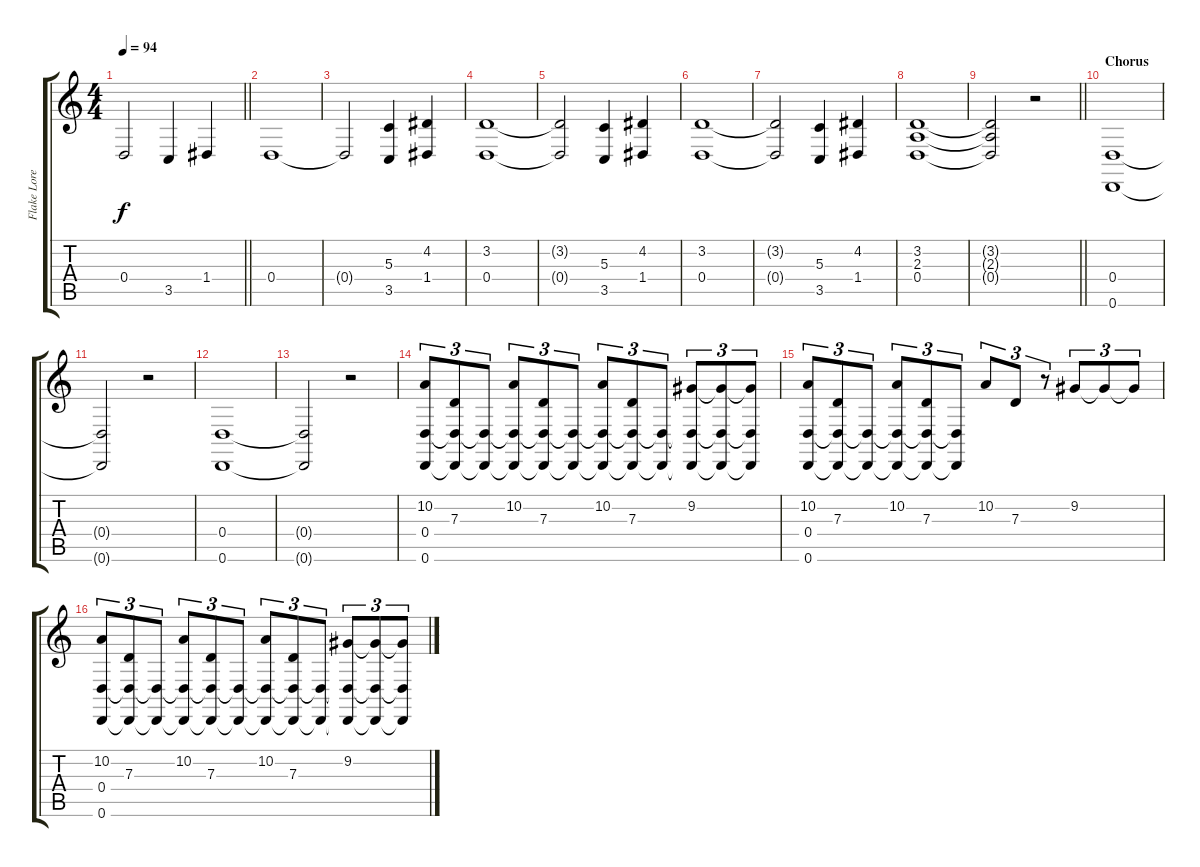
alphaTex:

\track ("Flake Lorenz [Keyboard]" "Flake Lore") {instrument honkytonkpiano}
\staff {score tabs}
\tuning (E4 B3 G3 D3 A2 D2) {hide}
\ts (4 4)
\tempo 94
\clef g2
\barLineRight lightlight
\ks c
0.4{t}.2{dy f} 3.5.4 1.4.4 |
\section ("" "")
0.4.1 |
0.4{t}.2 (5.3 3.5).4 (4.2 1.4).4 |
(3.2 0.4).1 |
(3.2{t} 0.4{t}).2 (5.3 3.5).4 (4.2 1.4).4 |
(3.2 0.4).1{volume 16} |
(3.2{t} 0.4{t}).2 (5.3 3.5).4 (4.2 1.4).4 |
(3.2 2.3 0.4).1 |
\barLineRight lightlight
(3.2{t} 2.3{t} 0.4{t}).2 r.2 |
\section ("" "Chorus")
(0.4 0.6).1 |
(0.4{t} 0.6{t}).2 r.2 |
(0.4 0.6).1 |
(0.4{t} 0.6{t}).2 r.2 |
(10.2 0.4 0.6).8{tu (3 2)} (7.3 0.4{t} 0.6{t}).8{tu (3 2)} (0.4{t} 0.6{t}).8{tu (3 2)} (10.2 0.4{t} 0.6{t}).8{tu (3 2)} (7.3 0.4{t} 0.6{t}).8{tu (3 2)} (0.4{t} 0.6{t}).8{tu (3 2)} (10.2 0.4{t} 0.6{t}).8{tu (3 2)} (7.3 0.4{t} 0.6{t}).8{tu (3 2)} (0.4{t} 0.6{t}).8{tu (3 2)} (9.2 0.4{t} 0.6{t}).8{tu (3 2)} (9.2{t} 0.4{t} 0.6{t}).8{tu (3 2)} (9.2{t} 0.4{t} 0.6{t}).8{tu (3 2)} |
(10.2 0.4 0.6).8{tu (3 2)} (7.3 0.4{t} 0.6{t}).8{tu (3 2)} (0.4{t} 0.6{t}).8{tu (3 2)} (10.2 0.4{t} 0.6{t}).8{tu (3 2)} (7.3 0.4{t} 0.6{t}).8{tu (3 2)} (0.4{t} 0.6{t}).8{tu (3 2)} 10.2.8{tu (3 2)} 7.3.8{tu (3 2)} r.8{tu (3 2)} 9.2.8{tu (3 2)} 9.2{t}.8{tu (3 2)} 9.2{t}.8{tu (3 2)} |
(10.2 0.4 0.6).8{tu (3 2)} (7.3 0.4{t} 0.6{t}).8{tu (3 2)} (0.4{t} 0.6{t}).8{tu (3 2)} (10.2 0.4{t} 0.6{t}).8{tu (3 2)} (7.3 0.4{t} 0.6{t}).8{tu (3 2)} (0.4{t} 0.6{t}).8{tu (3 2)} (10.2 0.4{t} 0.6{t}).8{tu (3 2)} (7.3 0.4{t} 0.6{t}).8{tu (3 2)} (0.4{t} 0.6{t}).8{tu (3 2)} (9.2 0.4{t} 0.6{t}).8{tu (3 2)} (9.2{t} 0.4{t} 0.6{t}).8{tu (3 2)} (9.2{t} 0.4{t} 0.6{t}).8{tu (3 2)}
